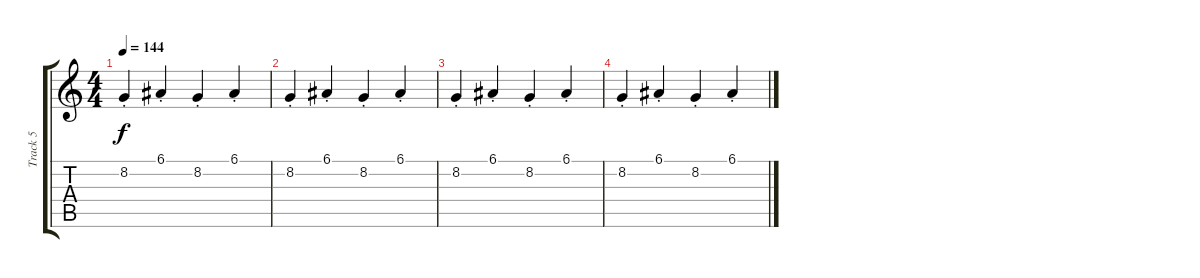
\track ("Track 5" "Track 5") {instrument tremolostrings}
\staff {score tabs}
\tuning (E4 B3 G3 D3 A2 E2) {hide}
\ts (4 4)
\tempo 144
\clef g2
\ks c
8.2{st}.4{dy f} 6.1{st}.4 8.2{st}.4 6.1{st}.4 |
8.2{st}.4 6.1{st}.4 8.2{st}.4 6.1{st}.4 |
8.2{st}.4 6.1{st}.4 8.2{st}.4 6.1{st}.4 |
8.2{st}.4 6.1{st}.4 8.2{st}.4 6.1{st}.4
